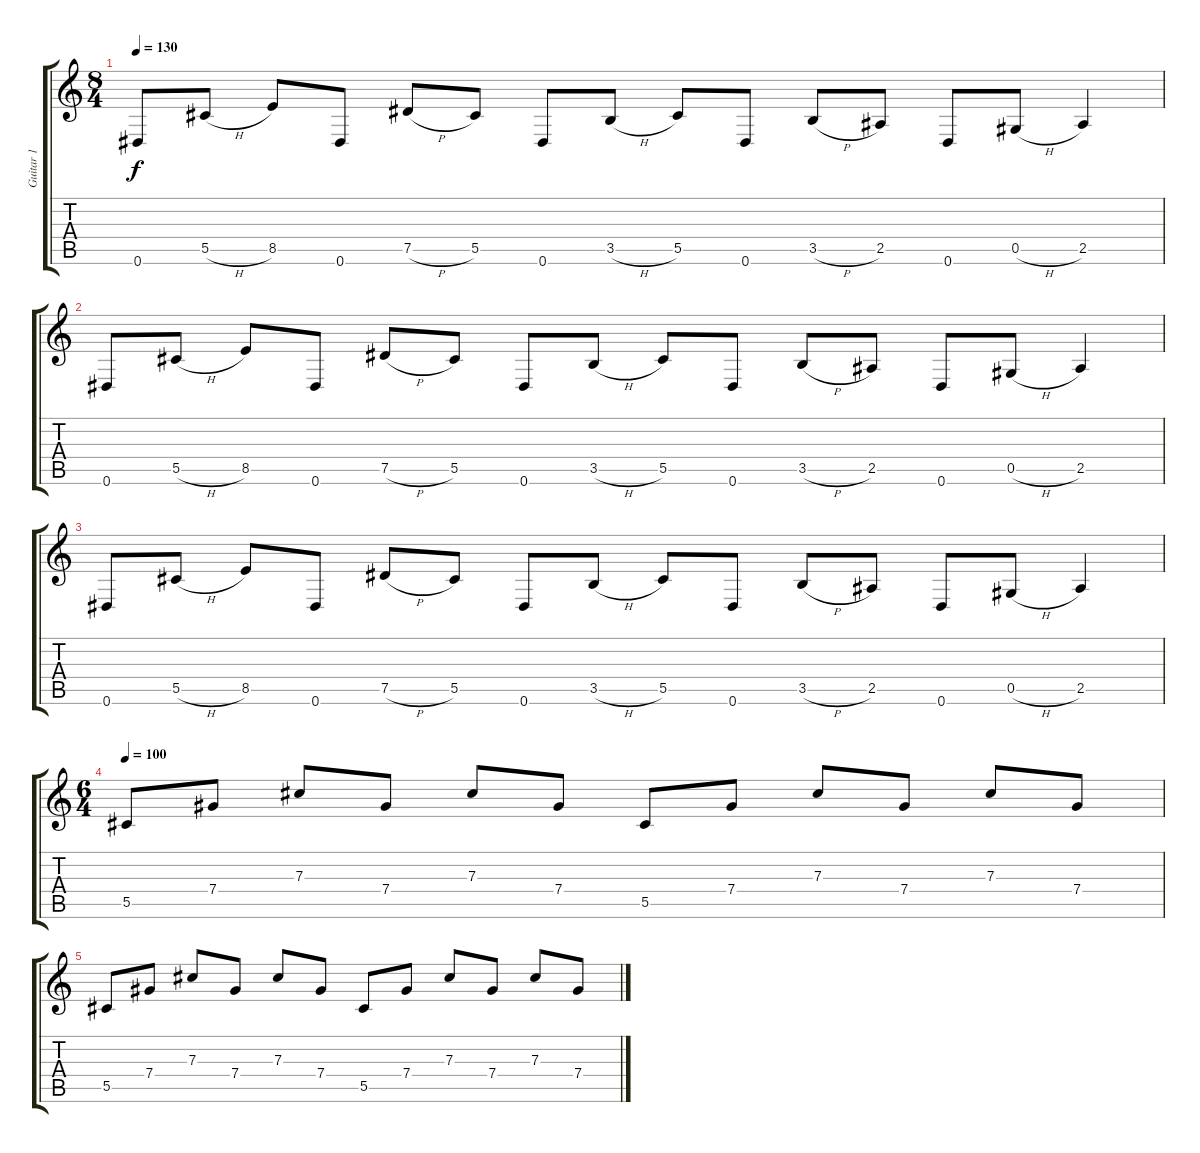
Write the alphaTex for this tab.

\track ("Guitar 1" "Guitar 1") {instrument distortionguitar}
\staff {score tabs}
\tuning (Eb4 Bb3 Gb3 Db3 Ab2 Eb2) {hide}
\ts (8 4)
\tempo 130
\clef g2
\ks c
0.6.8{dy f} 5.5{h}.8 8.5.8 0.6.8 7.5{h}.8 5.5.8 0.6.8 3.5{h}.8 5.5.8 0.6.8 3.5{h}.8 2.5.8 0.6.8 0.5{h}.8 2.5.4 |
0.6.8 5.5{h}.8 8.5.8 0.6.8 7.5{h}.8 5.5.8 0.6.8 3.5{h}.8 5.5.8 0.6.8 3.5{h}.8 2.5.8 0.6.8 0.5{h}.8 2.5.4 |
0.6.8 5.5{h}.8 8.5.8 0.6.8 7.5{h}.8 5.5.8 0.6.8 3.5{h}.8 5.5.8 0.6.8 3.5{h}.8 2.5.8 0.6.8 0.5{h}.8 2.5.4 |
\ts (6 4)
\tempo 100
5.5.8{instrument electricguitarclean} 7.4.8 7.3.8 7.4.8 7.3.8 7.4.8 5.5.8 7.4.8 7.3.8 7.4.8 7.3.8 7.4.8 |
5.5.8 7.4.8 7.3.8 7.4.8 7.3.8 7.4.8 5.5.8 7.4.8 7.3.8 7.4.8 7.3.8 7.4.8
